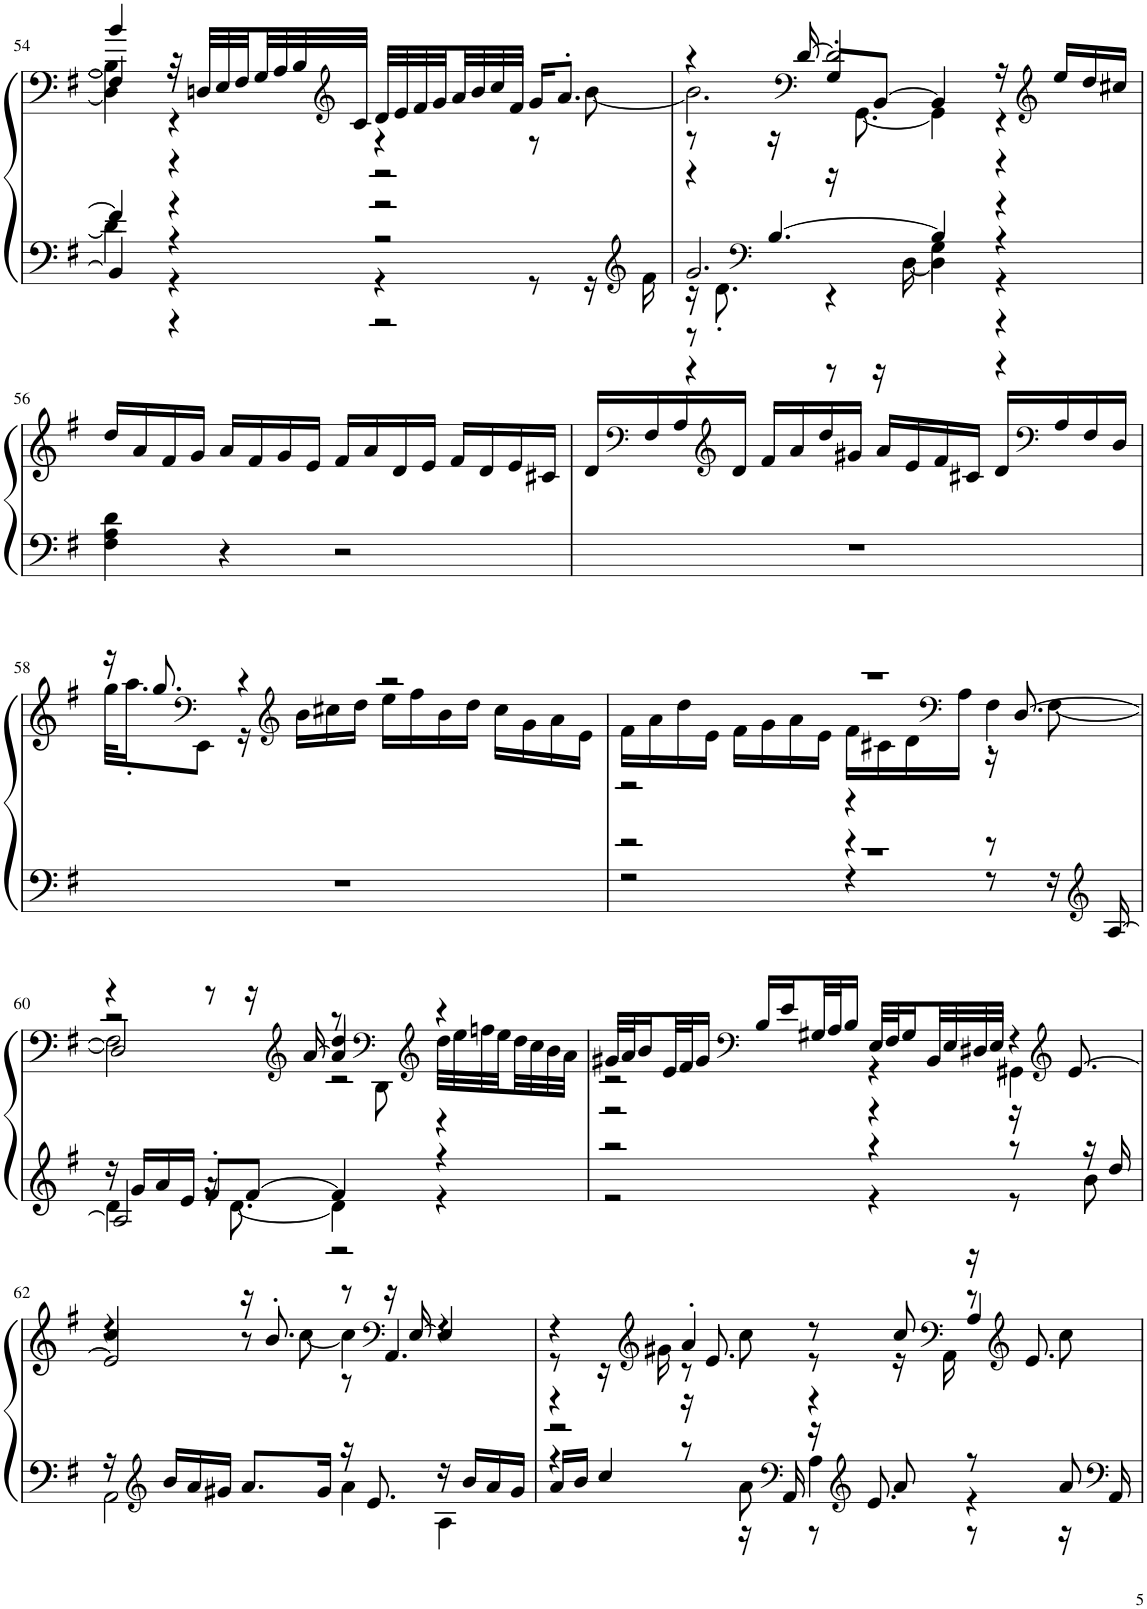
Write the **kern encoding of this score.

**kern	**kern
*part1	*part1
*staff2	*staff1
*I"Piano, unbenannt	*
*I'Pia.	*
!!LO:PB:g=z
*clefG2	*clefF4
*k[f#]	*k[f#]
*M4/4	*M4/4
=54	=54
*^	*^
*	*^	*	*^
*	*	*	*	*	*^
4f#/]	4d#\]	4BB/]	4b/	4D#\]	4F#/]	4B\]
4r	4r	4r	32r	4r	4r	4r
.	.	.	32Dn/LLL	.	.	.
.	.	.	32E/	.	.	.
.	.	.	32F#/	.	.	.
.	.	.	32G/	.	.	.
.	.	.	32A/	.	.	.
.	.	.	32B/	.	.	.
*	*	*	*clefG2	*	*	*
.	.	.	32c/JJJ	.	.	.
2r	4r	2r	32d/LLL	4r	2r	2r
.	.	.	32e/	.	.	.
.	.	.	32f#/	.	.	.
.	.	.	32g/	.	.	.
.	.	.	32a/	.	.	.
.	.	.	32b/	.	.	.
.	.	.	32cc/	.	.	.
.	.	.	32f#/JJJ	.	.	.
.	8r	.	16g/KL	8r	.	.
.	.	.	8.a'/J	.	.	.
.	16r	.	.	[8b\	.	.
*clefG2	*	*	*	*	*	*
.	16f#\	.	.	.	.	.
=55	=55	=55	=55	=55	=55	=55
*	*	*^	*	*	*	*
2.g/	16r	8r	4r	4r	2.b\]	8r	4r
.	8.d'\	.	.	.	.	.	.
*clefF4	*	*	*	*	*	*	*
.	.	[4.B/	.	.	.	16r	.
*	*	*	*	*clefF4	*	*	*
.	.	.	.	.	.	[16d/	.
.	4r	.	8r	8G'/L	.	2d/]	16r
.	.	.	.	.	.	.	[8.GG\
.	.	.	16r	[8BB/J	.	.	.
.	.	.	[16D\	.	.	.	.
.	4G\	4B/]	4D\]	4BB/]	.	.	4GG\]
4r	4r	4r	4r	16r	4r	4r	4r
*	*	*	*	*clefG2	*	*	*
.	.	.	.	16ee/LL	.	.	.
.	.	.	.	16dd/	.	.	.
.	.	.	.	16cc#X/JJ	.	.	.
*v	*v	*v	*v	*	*	*	*
*	*v	*v	*v	*v
!!LO:LB:g=z
=56	=56
4F#\ 4A\ 4d\	16dd/LL
.	16a/
.	16f#/
.	16g/JJ
4r	16a/LL
.	16f#/
.	16g/
.	16e/JJ
2r	16f#/LL
.	16a/
.	16d/
.	16e/JJ
.	16f#/LL
.	16d/
.	16e/
.	16c#X/JJ
=57	=57
1r	16d/LL
*	*clefF4
.	16F#/
.	16A/
*	*clefG2
.	16d/JJ
.	16f#/LL
.	16a/
.	16dd/
.	16g#X/JJ
.	16a/LL
.	16e/
.	16f#/
.	16c#X/JJ
.	16d/LL
*	*clefF4
.	16A/
.	16F#/
.	16D/JJ
!!LO:LB:g=z
=58	=58
*	*^
1r	16r	32gg\KLL
.	.	16.aa'\J
.	8.gg/	.
*	*clefF4	*
.	.	8EE\J
.	4r	16r
*	*clefG2	*
.	.	16b\LL
.	.	16cc#X\
.	.	16dd\JJ
.	2r	16ee\LL
.	.	16ff#\
.	.	16b\
.	.	16dd\JJ
.	.	16cc#\LL
.	.	16g\
.	.	16a\
.	.	16e\JJ
=59	=59	=59
*^	*^	*^
1r	2r	1r	16f#\LL	2r	2r
.	.	.	16a\	.	.
.	.	.	16dd\	.	.
.	.	.	16e\JJ	.	.
.	.	.	16f#\LL	.	.
.	.	.	16g\	.	.
.	.	.	16a\	.	.
.	.	.	16e\JJ	.	.
.	4r	.	16f#\LL	4r	4r
.	.	.	16c#X\	.	.
.	.	.	16d\	.	.
*	*	*clefF4	*	*	*
.	.	.	16A\JJ	.	.
.	8r	.	4F#'\	16r	8r
.	.	.	.	[8.D/	.
.	16r	.	.	.	[8F#\
*clefG2	*	*	*	*	*
.	[16A/	.	.	.	.
!!LO:LB:g=z	!!	!!	!!
=60	=60	=60	=60	=60	=60
*	*^	*	*	*	*
16r	4d\	2A/]	4r	2r	2D/]	2F#\]
16g/LL	.	.	.	.	.	.
16a/	.	.	.	.	.	.
16e/JJ	.	.	.	.	.	.
8f#'/L	16r	.	8r	.	.	.
.	[8.d\	.	.	.	.	.
[8f#/J	.	.	16r	.	.	.
*	*	*	*clefG2	*	*	*
.	.	.	[16a/	.	.	.
4f#/]	4d\]	2r	4a/]	8r	4dd/	2r
*	*	*	*clefF4	*	*	*
.	.	.	.	8DD\	.	.
*	*	*	*clefG2	*	*	*
4r	4r	.	4r	32dd\LLL	4r	.
.	.	.	.	32ee\	.	.
.	.	.	.	32ffn\	.	.
.	.	.	.	32ee\	.	.
.	.	.	.	32dd\	.	.
.	.	.	.	32cc\	.	.
.	.	.	.	32b\	.	.
.	.	.	.	32a\JJJ	.	.
*	*v	*v	*	*	*	*
*	*	*	*	*v	*v
=61	=61	=61	=61	=61
2r	2r	32g#X/LLL	2r	2r
.	.	32a/J	.	.
.	.	16b/	.	.
.	.	32e/L	.	.
.	.	32f#/J	.	.
.	.	16g#/JJ	.	.
*	*	*clefF4	*	*
.	.	16B/LL	.	.
.	.	16e/	.	.
.	.	32G#X/L	.	.
.	.	32A/J	.	.
.	.	16B/JJ	.	.
4r	4r	32E/LLL	4r	4r
.	.	32F#/J	.	.
.	.	16G#/	.	.
.	.	32BB/L	.	.
.	.	32E/	.	.
.	.	32D#X/	.	.
.	.	32E/JJJ	.	.
8r	8r	4r	4GG#X\	16r
*	*	*clefG2	*	*
.	.	.	.	[8.e/
16r	8b\	.	.	.
16dd/	.	.	.	.
!!LO:LB:g=z	!!	!!
=62	=62	=62	=62	=62
16r	2AA\	4cc/	4r	2e/]
*clefG2	*	*	*	*
16b/LL	.	.	.	.
16a/	.	.	.	.
16g#X/JJ	.	.	.	.
8.a/L	.	16r	8r	.
.	.	8.b'/	.	.
.	.	.	[8cc\	.
16g#/Jk	.	.	.	.
16r	4a\	8r	4cc\]	8r
8.e/	.	.	.	.
*	*	*clefF4	*	*
.	.	16r	.	4.AA/
.	.	[16E/	.	.
16r	4A\	4E/]	4r	.
16b/LL	.	.	.	.
16a/	.	.	.	.
16g#/JJ	.	.	.	.
=63	=63	=63	=63	=63
*	*^	*	*	*
2r	4r	16a/LL	4r	8r	4r
.	.	16b/JJ	.	.	.
.	.	4cc/	.	16r	.
*	*	*	*clefG2	*	*
.	.	.	.	16g#X\	.
.	8r	.	4a'/	8r	16r
.	.	.	.	.	8.e/
.	8a\	16r	.	8cc\	.
*clefF4	*	*	*	*	*
.	.	16AA/	.	.	.
16r	4A\	8r	8r	8r	4r
*clefG2	*	*	*	*	*
8.e/	.	.	.	.	.
.	.	8a/	8cc/	16r	.
*	*	*	*clefF4	*	*
.	.	.	.	16AA\	.
8r	4r	8r	16r	8r	4A/
*	*	*	*clefG2	*	*
.	.	.	8.e/	.	.
8a/	.	16r	.	8cc\	.
*clefF4	*	*	*	*	*
.	.	16AA/	.	.	.
*v	*v	*v	*	*	*
*	*v	*v	*v
=	=
*-	*-
